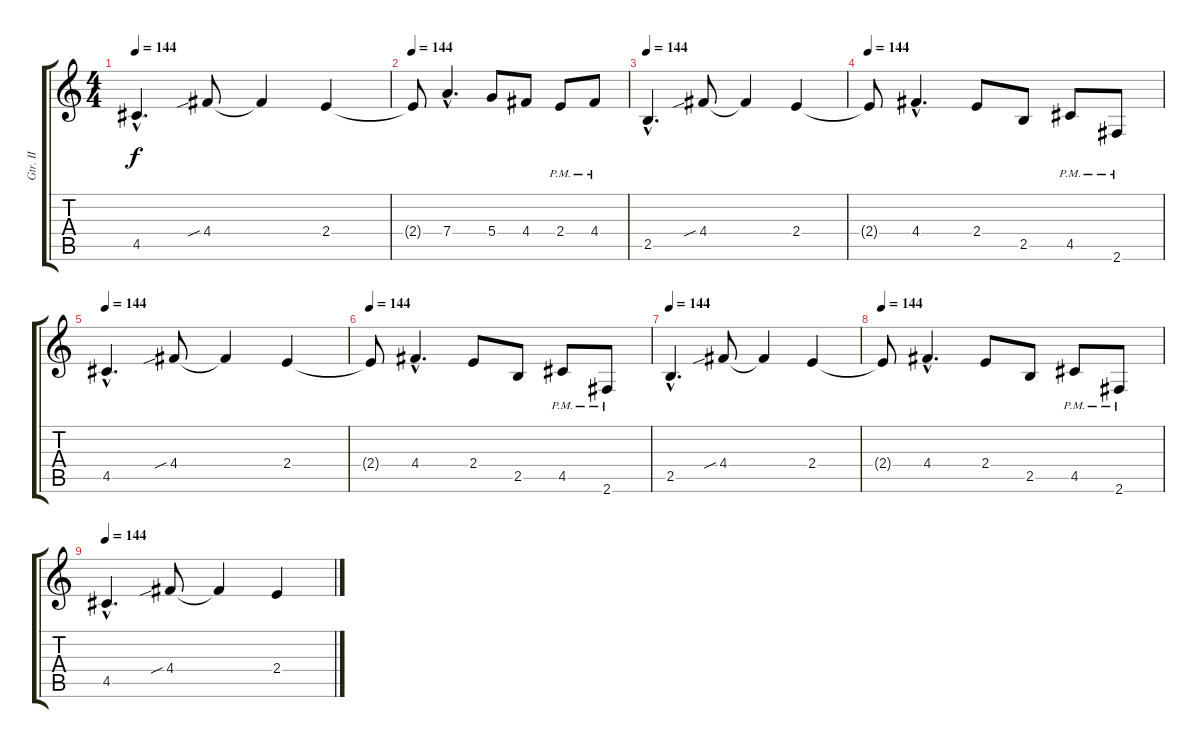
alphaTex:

\track ("Gtr. II" "Gtr. II") {instrument distortionguitar}
\staff {score tabs}
\tuning (E4 B3 G3 D3 A2 E2) {hide}
\ts (4 4)
\tempo 144
\clef g2
\ks c
4.5{hac}.4{d dy f} 4.4{sib}.8 4.4{t}.4 2.4.4 |
\tempo 144
2.4{t}.8 7.4{hac}.4{d} 5.4.8 4.4.8 2.4{pm}.8 4.4{pm}.8 |
\tempo 144
2.5{hac}.4{d} 4.4{sib}.8 4.4{t}.4 2.4.4 |
\tempo 144
2.4{t}.8 4.4{hac}.4{d} 2.4.8 2.5.8 4.5{pm}.8 2.6{pm}.8 |
\tempo 144
4.5{hac}.4{d} 4.4{sib}.8 4.4{t}.4 2.4.4 |
\tempo 144
2.4{t}.8 4.4{hac}.4{d} 2.4.8 2.5.8 4.5{pm}.8 2.6{pm}.8 |
\tempo 144
2.5{hac}.4{d} 4.4{sib}.8 4.4{t}.4 2.4.4 |
\tempo 144
2.4{t}.8{volume 0} 4.4{hac}.4{d} 2.4.8 2.5.8 4.5{pm}.8 2.6{pm}.8 |
\tempo 144
4.5{hac}.4{d} 4.4{sib}.8 4.4{t}.4 2.4.4
